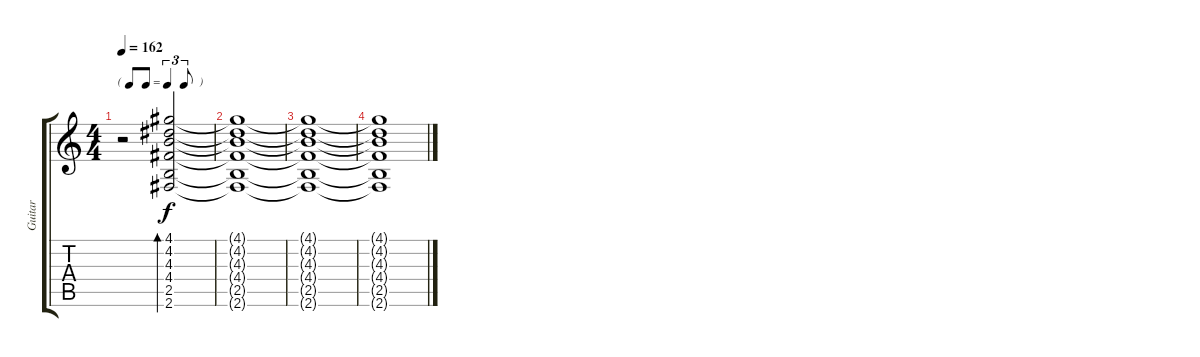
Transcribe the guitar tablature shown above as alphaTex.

\track ("Guitar" "Guitar") {instrument distortionguitar}
\staff {score tabs}
\tuning (E4 B3 G3 D3 A2 E2) {hide}
\ts (4 4)
\tf triplet8th
\tempo 162
\clef g2
\ks c
r.2{dy f} (4.1 4.2 4.3 4.4 2.5 2.6).2{bd 480 instrument electricguitarclean} |
(4.1{t} 4.2{t} 4.3{t} 4.4{t} 2.5{t} 2.6{t}).1 |
(4.1{t} 4.2{t} 4.3{t} 4.4{t} 2.5{t} 2.6{t}).1 |
(4.1{t} 4.2{t} 4.3{t} 4.4{t} 2.5{t} 2.6{t}).1
